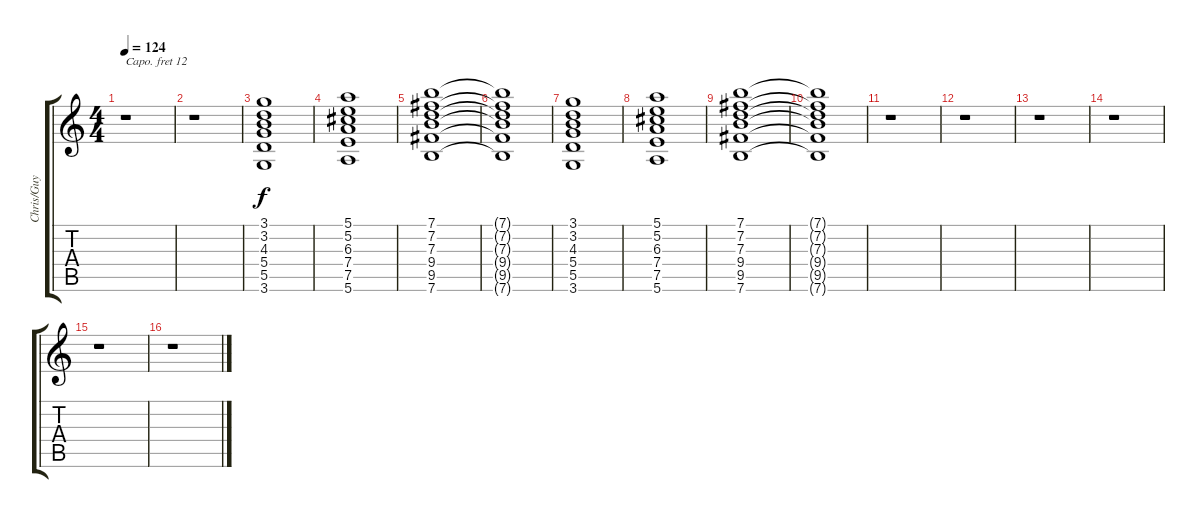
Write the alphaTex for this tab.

\track ("Chris/Guy (piano overdub)" "Chris/Guy ") {instrument acousticgrandpiano}
\staff {score tabs}
\capo 12
\tuning (E4 B3 G3 D3 A2 E2) {hide}
\ts (4 4)
\tempo 124
\clef g2
\ks c
r.1{dy f} |
r.1 |
(3.1 3.2 4.3 5.4 5.5 3.6).1 |
(5.1 5.2 6.3 7.4 7.5 5.6).1 |
(7.1 7.2 7.3 9.4 9.5 7.6).1 |
(7.1{t} 7.2{t} 7.3{t} 9.4{t} 9.5{t} 7.6{t}).1 |
(3.1 3.2 4.3 5.4 5.5 3.6).1 |
(5.1 5.2 6.3 7.4 7.5 5.6).1 |
(7.1 7.2 7.3 9.4 9.5 7.6).1 |
(7.1{t} 7.2{t} 7.3{t} 9.4{t} 9.5{t} 7.6{t}).1 |
r.1 |
r.1 |
r.1 |
r.1 |
r.1 |
r.1
